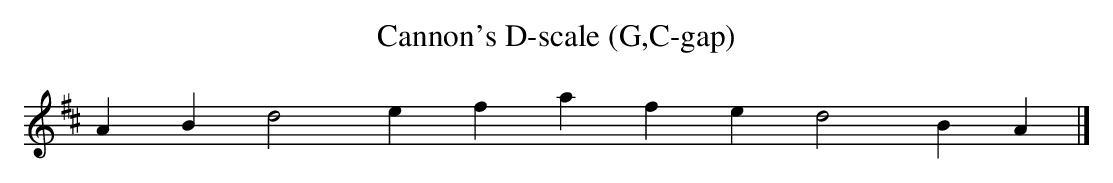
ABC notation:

X:1
T:Cannon's D-scale (G,C-gap)
M:none
L:1/4
K:AMix
A B d2 e f a f e d2 B A|]
